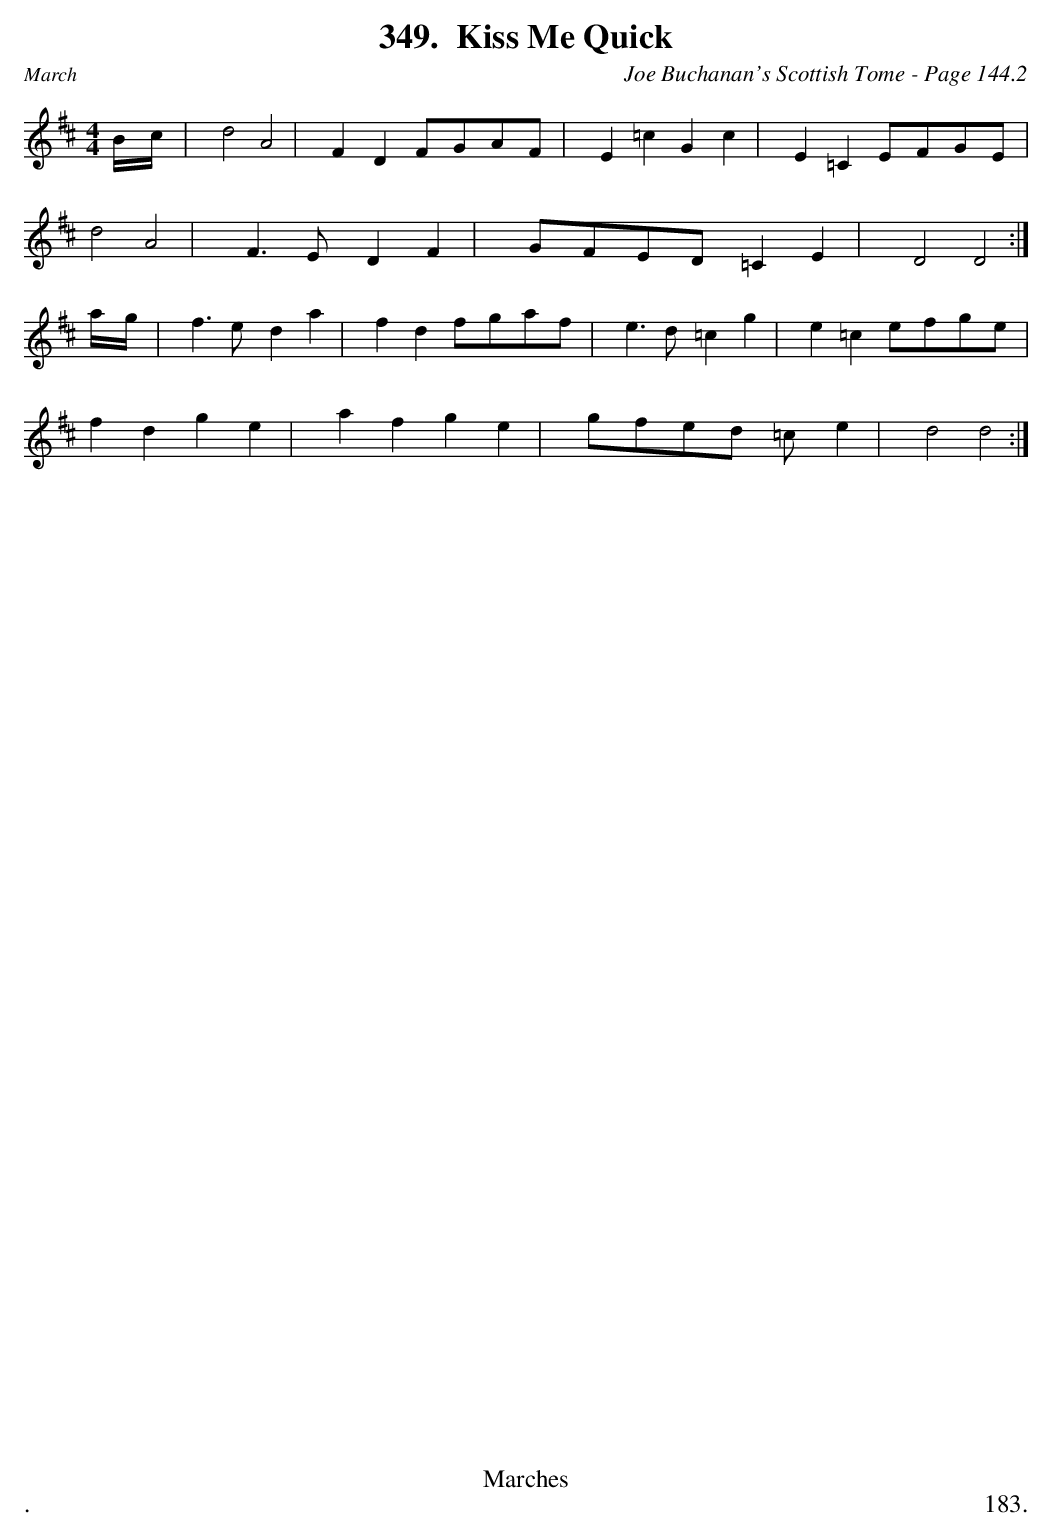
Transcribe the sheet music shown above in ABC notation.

X:1
T:Kiss Me Quick
C:Joe Buchanan's Scottish Tome - Page 144.2
L:1/8
M:4/4
K:D
B/c/ | d4 A4 | F2 D2 FGAF | E2 =c2 G2 c2 | E2 =C2 EFGE |
d4 A4 | F2 > E2 D2 F2 | GFED =C2 E2 | D4 D4 :|
a/g/ | f2 > e2 d2 a2 | f2 d2 fgaf | e2 > d2 =c2 g2 | e2 =c2 efge |
f2 d2 g2 e2 | a2 f2 g2 e2 | gfed =c e2 | d4 d4 :|
